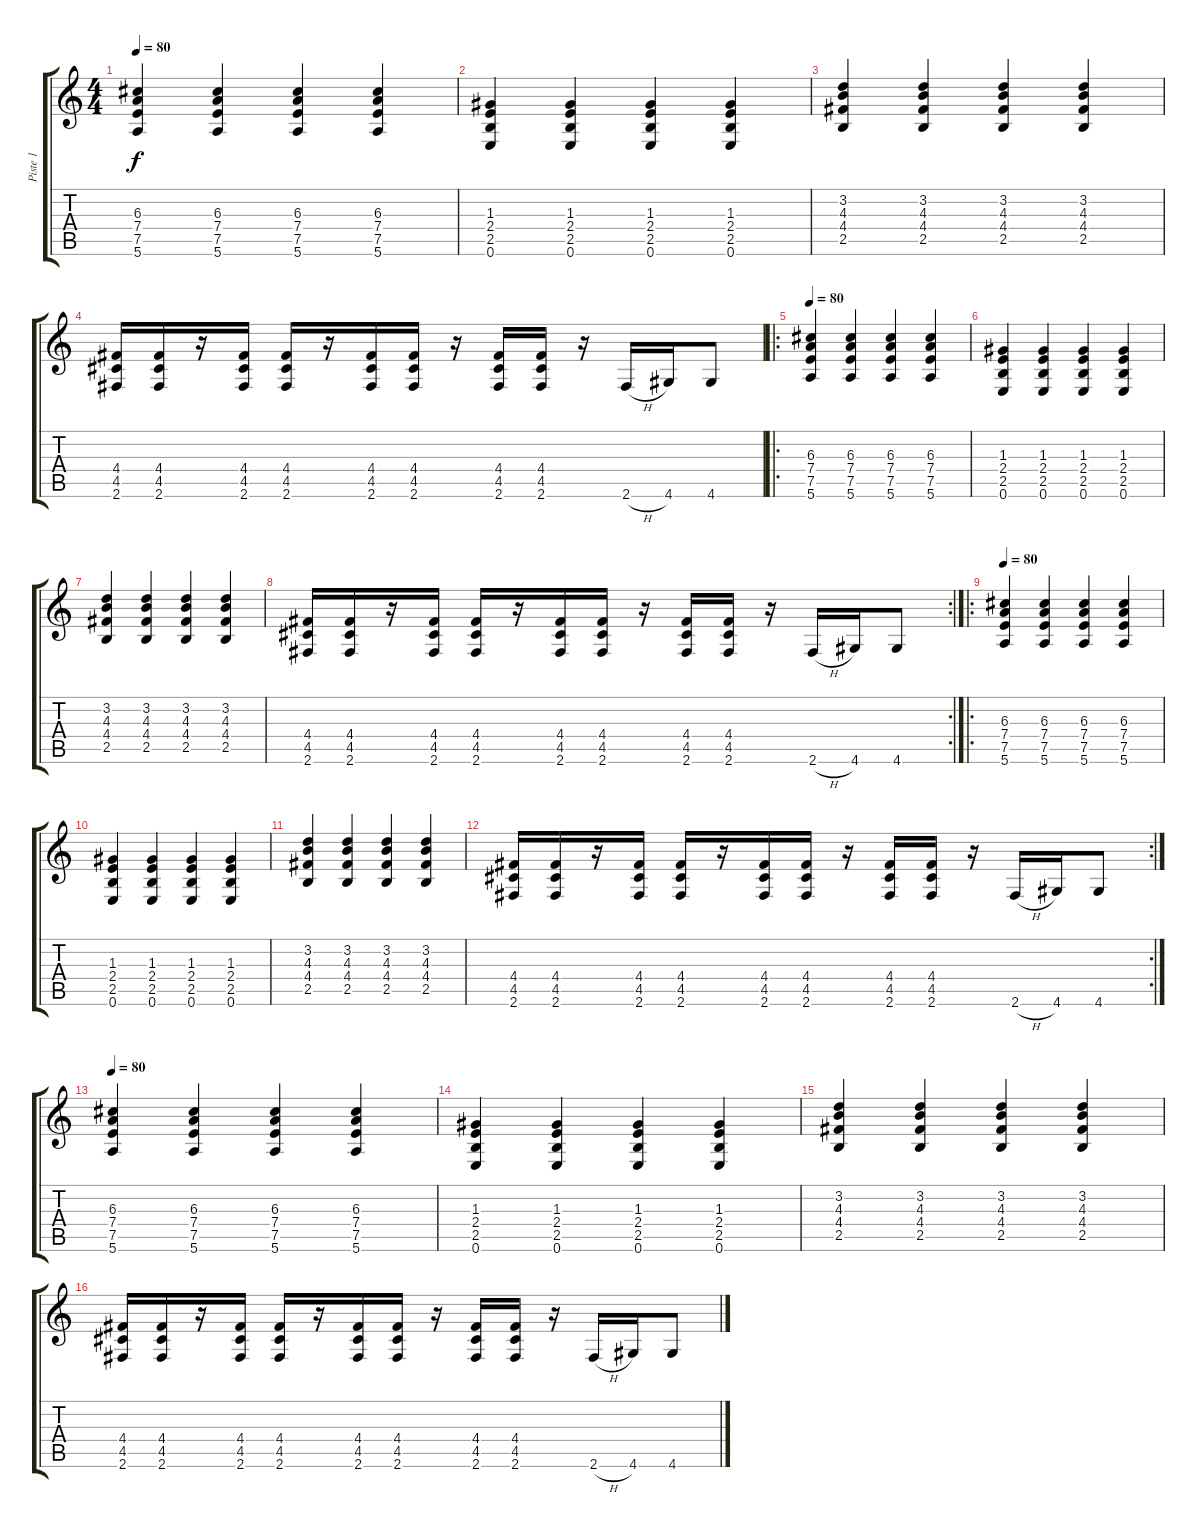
\track ("Piste 1" "Piste 1") {instrument distortionguitar}
\staff {score tabs}
\tuning (E4 B3 G3 D3 A2 E2) {hide}
\ts (4 4)
\tempo 80
\clef g2
\ks c
(6.3 7.4 7.5 5.6).4{dy f} (6.3 7.4 7.5 5.6).4 (6.3 7.4 7.5 5.6).4 (6.3 7.4 7.5 5.6).4 |
(1.3 2.4 2.5 0.6).4 (1.3 2.4 2.5 0.6).4 (1.3 2.4 2.5 0.6).4 (1.3 2.4 2.5 0.6).4 |
(3.2 4.3 4.4 2.5).4 (3.2 4.3 4.4 2.5).4 (3.2 4.3 4.4 2.5).4 (3.2 4.3 4.4 2.5).4 |
(4.4 4.5 2.6).16 (4.4 4.5 2.6).16 r.16 (4.4 4.5 2.6).16 (4.4 4.5 2.6).16 r.16 (4.4 4.5 2.6).16 (4.4 4.5 2.6).16 r.16 (4.4 4.5 2.6).16 (4.4 4.5 2.6).16 r.16 2.6{h}.16 4.6.16 4.6.8 |
\ro
\tempo 80
(6.3 7.4 7.5 5.6).4 (6.3 7.4 7.5 5.6).4 (6.3 7.4 7.5 5.6).4 (6.3 7.4 7.5 5.6).4 |
(1.3 2.4 2.5 0.6).4 (1.3 2.4 2.5 0.6).4 (1.3 2.4 2.5 0.6).4 (1.3 2.4 2.5 0.6).4 |
(3.2 4.3 4.4 2.5).4 (3.2 4.3 4.4 2.5).4 (3.2 4.3 4.4 2.5).4 (3.2 4.3 4.4 2.5).4 |
\rc 2
(4.4 4.5 2.6).16 (4.4 4.5 2.6).16 r.16 (4.4 4.5 2.6).16 (4.4 4.5 2.6).16 r.16 (4.4 4.5 2.6).16 (4.4 4.5 2.6).16 r.16 (4.4 4.5 2.6).16 (4.4 4.5 2.6).16 r.16 2.6{h}.16 4.6.16 4.6.8 |
\ro
\tempo 80
(6.3 7.4 7.5 5.6).4 (6.3 7.4 7.5 5.6).4 (6.3 7.4 7.5 5.6).4 (6.3 7.4 7.5 5.6).4 |
(1.3 2.4 2.5 0.6).4 (1.3 2.4 2.5 0.6).4 (1.3 2.4 2.5 0.6).4 (1.3 2.4 2.5 0.6).4 |
(3.2 4.3 4.4 2.5).4 (3.2 4.3 4.4 2.5).4 (3.2 4.3 4.4 2.5).4 (3.2 4.3 4.4 2.5).4 |
\rc 2
(4.4 4.5 2.6).16 (4.4 4.5 2.6).16 r.16 (4.4 4.5 2.6).16 (4.4 4.5 2.6).16 r.16 (4.4 4.5 2.6).16 (4.4 4.5 2.6).16 r.16 (4.4 4.5 2.6).16 (4.4 4.5 2.6).16 r.16 2.6{h}.16 4.6.16 4.6.8 |
\tempo 80
(6.3 7.4 7.5 5.6).4 (6.3 7.4 7.5 5.6).4 (6.3 7.4 7.5 5.6).4 (6.3 7.4 7.5 5.6).4 |
(1.3 2.4 2.5 0.6).4 (1.3 2.4 2.5 0.6).4 (1.3 2.4 2.5 0.6).4 (1.3 2.4 2.5 0.6).4 |
(3.2 4.3 4.4 2.5).4 (3.2 4.3 4.4 2.5).4 (3.2 4.3 4.4 2.5).4 (3.2 4.3 4.4 2.5).4 |
(4.4 4.5 2.6).16 (4.4 4.5 2.6).16 r.16 (4.4 4.5 2.6).16 (4.4 4.5 2.6).16 r.16 (4.4 4.5 2.6).16 (4.4 4.5 2.6).16 r.16 (4.4 4.5 2.6).16 (4.4 4.5 2.6).16 r.16 2.6{h}.16 4.6.16 4.6.8
